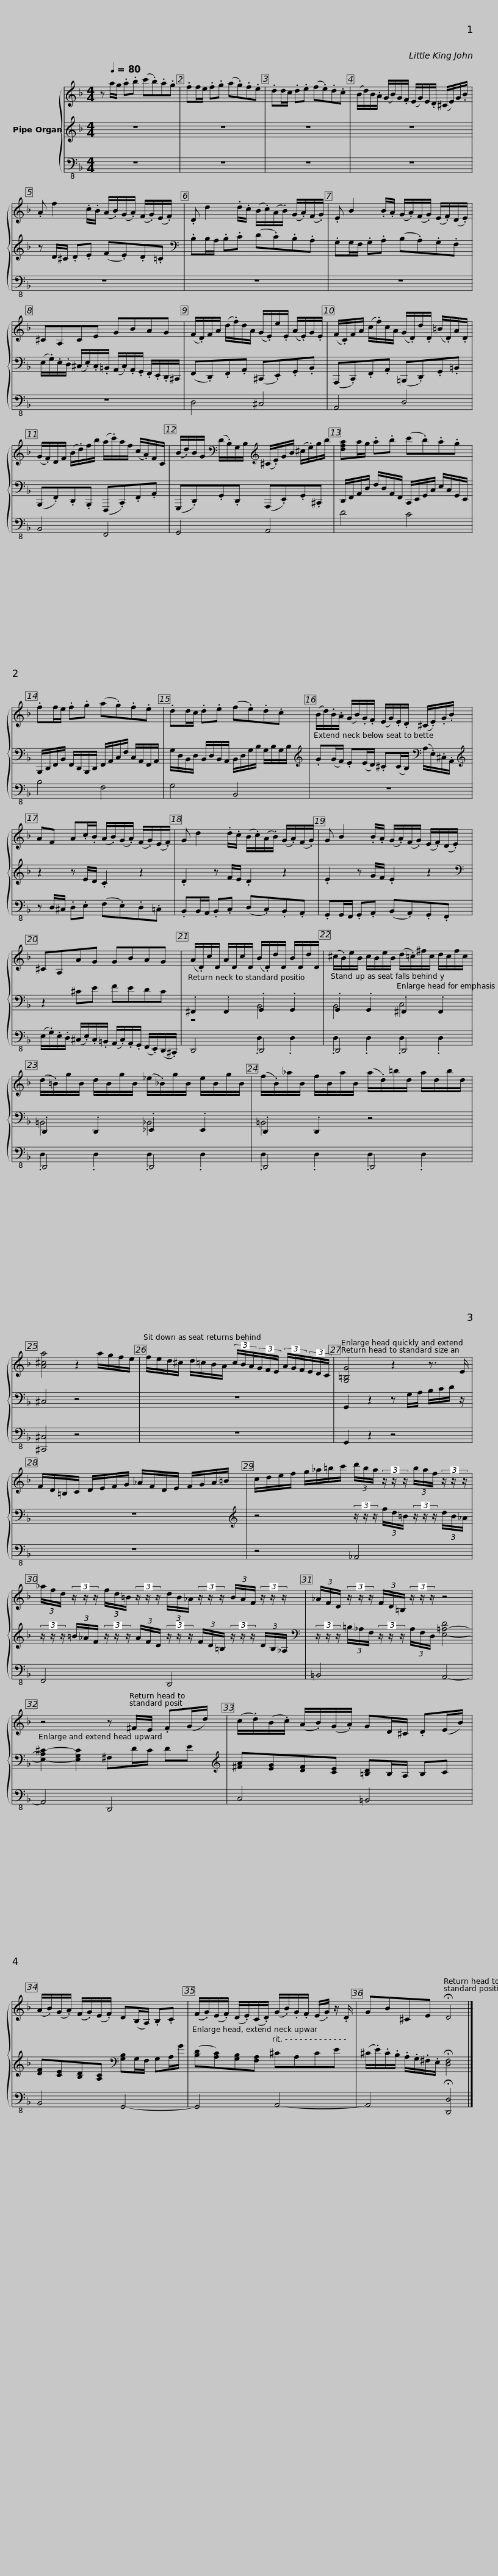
X:1
%%score { 1 | ( 2 4 ) | ( 3 5 ) }
L:1/8
M:4/4
I:linebreak $
K:F
V:1 treble
V:2 treble
V:4 treble
V:3 bass-8
V:5 bass-8
V:1
 z[Q:1/4=80] a/g/ .a.b (c'.b).a.g | .ff/e/ .f.g (a.g).f.e | .dd/c/ .d.e (f.e).d.c | (B/d/)B/.A/ (G/B/)G/.F/ (E/G/)E/.D/ (^C/E/)G/.B/ |$ .A f2 .c/.B/ (A/.B/)(G/.A/) (F/.G/)(E/.F/) | %5
 .D d2 .d/.c/ (B/.c/)(A/.B/) (G/.A/)(F/.G/) | .E B2 .B/.A/ (G/.A/)(F/.G/) (E/.F/)(D/.E/) |$ ^CA,CE GBAG |$ (F/.D/)F/A/ (d/.f/)d/A/ (G/.E/)e/.E/ (A/.E/)G/.E/ | (F/.C/)F/A/ (c/.f/)c/A/ (G/.D/)d/.D/ (=B/.D/)A/.D/ | %10
 (G/.F/)D/F/ (B/.d/)f/b/ (a/.c'/)a/f/ (c/.A/)F/C/ |$ (B/.d/)B/G/[K:bass] (D/.B,/)G,/B,/[K:treble] (^C/.E/)G/B/ (^c/.e/)g/b/ |$ [dfa]a/g/ .a.b (c'.b).a.g | .ff/e/ .f.g (a.g).f.e |$ .dd/c/ .d.e (f.e).d.c | %15
 (B/d/).B/.A/ (G/B/).G/.F/ (E/G/).E/.D/ (^C/.E/).G/.B/ |$ AF A.c/.B/ (A/.B/)(G/.A/) (F/.G/)(E/.F/) | G d2 .d/.c/ (B/.c/)(A/.B/) (G/.A/)(F/.G/) | G B2 .B/.A/ (G/.A/)(F/.G/) (E/.F/)(D/.E/) |$ ^CA,AG GBAG |$ %20
 (A/.D/)c/D/ A/D/c/D/ (B/.D/)d/D/ B/D/d/D/ | (^c/.B/)e/B/ c/B/e/B/ (d/.=c/)^f/c/ d/c/f/c/ |$ (d/.=B/)g/B/ d/B/g/B/ (_e/._B/)g/B/ e/B/g/B/ | (f/.B/)_a/B/ f/B/a/B/ (a/.d/)=b/d/ a/d/b/d/ |$ [A^ca]4 z2 a/g/f/e/ | %25
 f/e/d/^c/ d/=c/B/A/ (3c/B/A/(3G/F/E/ (3A/G/F/(3E/D/C/ | [G,=B,G]4 z2 z3/2 E/ |$ F/D/=B,/C/ D/E/F/G/ _A/F/D/E/ F/G/A/=B/ |$ c/d/e/f/ g/_a/=b/c'/ (3d'/b/a/ (3z/ z/ z/ (3b/a/f/ (3z/ z/ z/ |$ (3_a/f/d/ (3z/ z/ z/ (3f/d/=B/ (3z/ z/ z/ (3d/B/_A/ (3z/ z/ z/ (3B/A/F/ (3z/ z/ z/ | %30
 (3_A/F/D/ (3z/ z/ z/ (3F/D/=B,/ (3z/ z/ z/ z4 |$ z4 z ^F/E/ .F(G/d/) | (c/.d/)(B/.c/) (A/.B/)(G/.A/) GD/^C/ .D(E/B/) | (A/.B/)(G/.A/) (F/.G/)(E/.F/) D(B,/A,/) .B,.C |$ (F/.G/)(E/.F/) (D/.E/)(C/.D/) (G/.B/).G/.F/ (E/.G/) z/ .D/ | %35
 GB^CE !fermata!D4 |] %36
V:2
 z8 | z8 | z8 | z8 |$ z D/^C/ .D.E (F.E).D.=C | %5
[K:bass] .B,B,/A,/ .B,.C (D.C).B,.A, | .G,G,/F,/ .G,.A, (B,.A,).G,.F, |$ (E,/.G,/).E,/.D,/ (^C,/.E,/).C,/.=B,,/ (A,,/.C,/).A,,/.G,,/ .F,,/.E,,/.D,,/^C,,/ |$ (F,,.D,,).F,,.A,, (^C,,.E,,).G,,.B,, | (A,,,.C,,).F,,.A,, (=B,,,.D,,).G,,.=B,, | %10
 (B,,,.F,,).D,,.B,,, (F,,,.C,,).F,,.A,, |$ (G,,,.D,,).G,,.D,, (A,,,.E,,).G,,.^C,, |$ D,,/F,,/A,,/D,/ F,/D,/A,,/F,,/ C,,/E,,/G,,/C,/ E,/C,/G,,/E,,/ | B,,,/D,,/F,,/B,,/ F,,/D,,/B,,,/D,,/ F,,/A,,/C,/F,/ C,/A,,/F,,/A,,/ |$ G,/D,/B,,/D,/ B,,/D,/B,,/A,,/ B,,/D,/G,/B,/ G,/B,/G,/B,/ | %15
[K:treble] .G(G/F/) .E(E/D/) .^C(C/B,/)[K:bass] (A,/.E,/).^C,/.A,,/ |$[K:treble] z2 z E/D/ .C2 z2 | .D2 z F/E/ .D2 z2 | .E2 z G/F/ .E2 z2 |$[K:bass] z2 ^CE FEDC |$ %20
 .^F,,2 .F,,2 .G,,2 .G,,2 | .G,,2 .G,,2 .^F,,2 .F,,2 |$ .D,,2 .D,,2 ._E,,2 .E,,2 | .D,,2 .D,,2 z4 |$ ^C,4 z4 | %25
 z8 | G,,2 z2 z G,/A,/ B,/C/D/ z/ |$ z8 |$[K:treble] z4 (3z/ z/ z/ (3f/d/=B/ (3z/ z/ z/ (3d/B/_A/ |$ (3z/ z/ z/ (3=B/_A/F/ (3z/ z/ z/ (3A/F/D/ (3z/ z/ z/ (3F/D/=B,/ (3z/ z/ z/ (3D/B,/_A,/ | %30
[K:bass] (3z/ z/ z/ (3=B,/_A,/F,/ (3z/ z/ z/ (3A,/F,/D,/ [E,-=A,-D]4 |$ [E,-A,^C-]2 [E,G,C]2 ^F,D/C/ DE |[K:treble] [^FA][EG][DF][CE] [=B,D]B,/A,/ B,C | [DF][CE][B,D][A,C][K:bass] [G,B,]G,/F,/ G,A,/G/ |$ ([B,D][A,C])[G,B,][F,A,] ^CA,CE | %35
 (^C/.E/).C/.B,/ .A,/.G,/.^F,/.E,/ !fermata![D,F,]4 |] %36
V:3
 z8 | z8 | z8 | z8 |$ z8 | %5
 z8 | z8 |$ z8 |$ D,4 ^C,4 | A,,4 D,4 | %10
 B,,4 F,,4 |$ G,,4 A,,4 |$ D4 C4 | B,4 F,4 |$ G,4 B,,4 | %15
 z8 |$ z D,/^C,/ .D,.E, (F,.E,).D,.=C, | .B,,B,,/A,,/ .B,,.C, (D,.C,).B,,.A,, | .G,,G,,/F,,/ .G,,.A,, (B,,.A,,).G,,.F,, |$ (E,/.G,/).E,/.D,/ (^C,/.E,/).C,/.=B,,/ (A,,/.C,/).A,,/.G,,/ (F,,/.E,,/)(D,,/.^C,,/) |$ %20
 D,,4 D,,4 | D,,4 D,,4 |$ D,,4 D,,4 | D,,4 D,,4 |$ [^C,,^C,]4 z4 | %25
 z8 | G,,2 z2 z4 |$ z8 |$ z4 _A,,4 |$ F,,4 D,,4 | %30
 =B,,4 A,,4- |$ A,,4 D,,4 | C,4 =B,,4 | B,,4 G,,4- |$ G,,4 A,,4- | %35
 A,,4 !fermata![D,,D,]4 |] %36
V:4
 x8 | x8 | x8 | x8 |$ x8 | %5
[K:bass] x8 | x8 |$ x8 |$ x8 | x8 | %10
 x8 |$ x8 |$ x8 | x8 |$ x8 | %15
[K:treble] x6[K:bass] x2 |$[K:treble] x8 | x8 | x8 |$[K:bass] x8 |$ %20
 z4 B,,4 | B,,4 C,4 |$ =B,,4 _B,,4 | =B,,4 z4 |$ x8 | %25
 x8 | x8 |$ x8 |$[K:treble] x8 |$ x8 | %30
[K:bass] x8 |$ x8 |[K:treble] x8 | x4[K:bass] x4 |$ x8 | %35
 x8 |] %36
V:5
 x8 | x8 | x8 | x8 |$ x8 | %5
 x8 | x8 |$ x8 |$ x8 | x8 | %10
 x8 |$ x8 |$ x8 | x8 |$ x8 | %15
 x8 |$ x8 | x8 | x8 |$ x8 |$ %20
 x4 .D,2 .D,2 | .D,2 .D,2 .D,2 .D,2 |$ .D,2 .D,2 .D,2 .D,2 | .D,2 .D,2 .D,2 .D,2 |$ x8 | %25
 x8 | x8 |$ x8 |$ x8 |$ x8 | %30
 x8 |$ x8 | x8 | x8 |$ x8 | %35
 x8 |] %36
